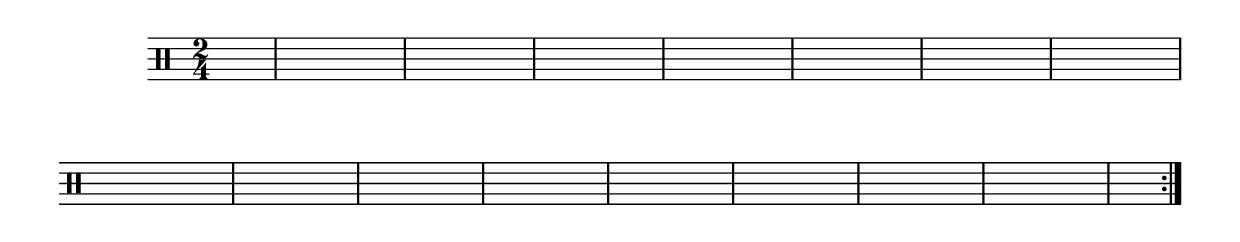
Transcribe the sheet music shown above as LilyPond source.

%-*- coding: utf-8 -*-

\version "2.16.0"

%\header {title = "variacoes sobre  carneirinho carneirao - variacao 1"}

\drums {

\override Score.BarNumber #'transparent = ##t
\override Staff.TimeSignature #'style = #'()
\time 2/4 
\partial 8*2

\context DrumVoice = "1" { }
\context DrumVoice = "2" {  }

<<
{
\repeat volta 2 {
\hideNotes
sn4
sn8 sn sn sn
sn8 sn sn sn
sn8 sn sn sn
sn8 sn sn sn

sn8 sn sn sn
sn8 sn sn sn
sn8 sn sn sn
sn8 sn sn sn

sn8 sn sn sn
sn8 sn sn sn
sn8 sn sn sn
sn8 sn sn sn

sn8 sn sn sn
sn8 sn sn sn
sn8 sn sn sn
sn4

}
}

\\
{
\hideNotes
bd4
bd2
bd
bd
bd
bd
bd
bd
bd
bd2
bd
bd
bd
bd
bd
bd
bd4

}
>>
}

